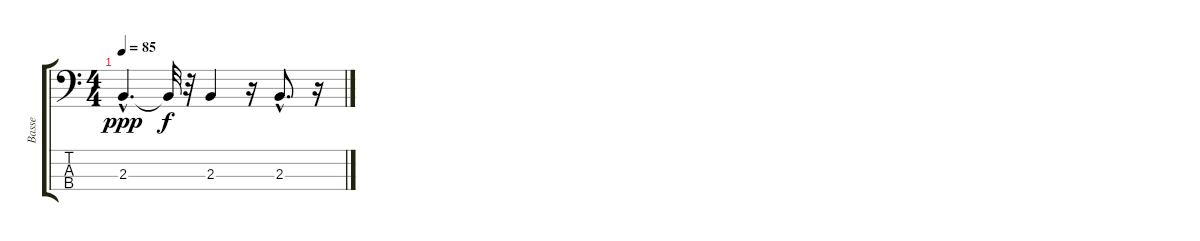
\track ("Basse" "Basse") {instrument acousticbass}
\staff {score tabs}
\tuning (G2 D2 A1 E1) {hide}
\ts (4 4)
\tempo 85
\clef f4
\ks c
2.3{hac}.4{d dy ppp} 2.3{t}.32{dy f} r.32 2.3.4 r.16 2.3{hac}.8{d} r.16
